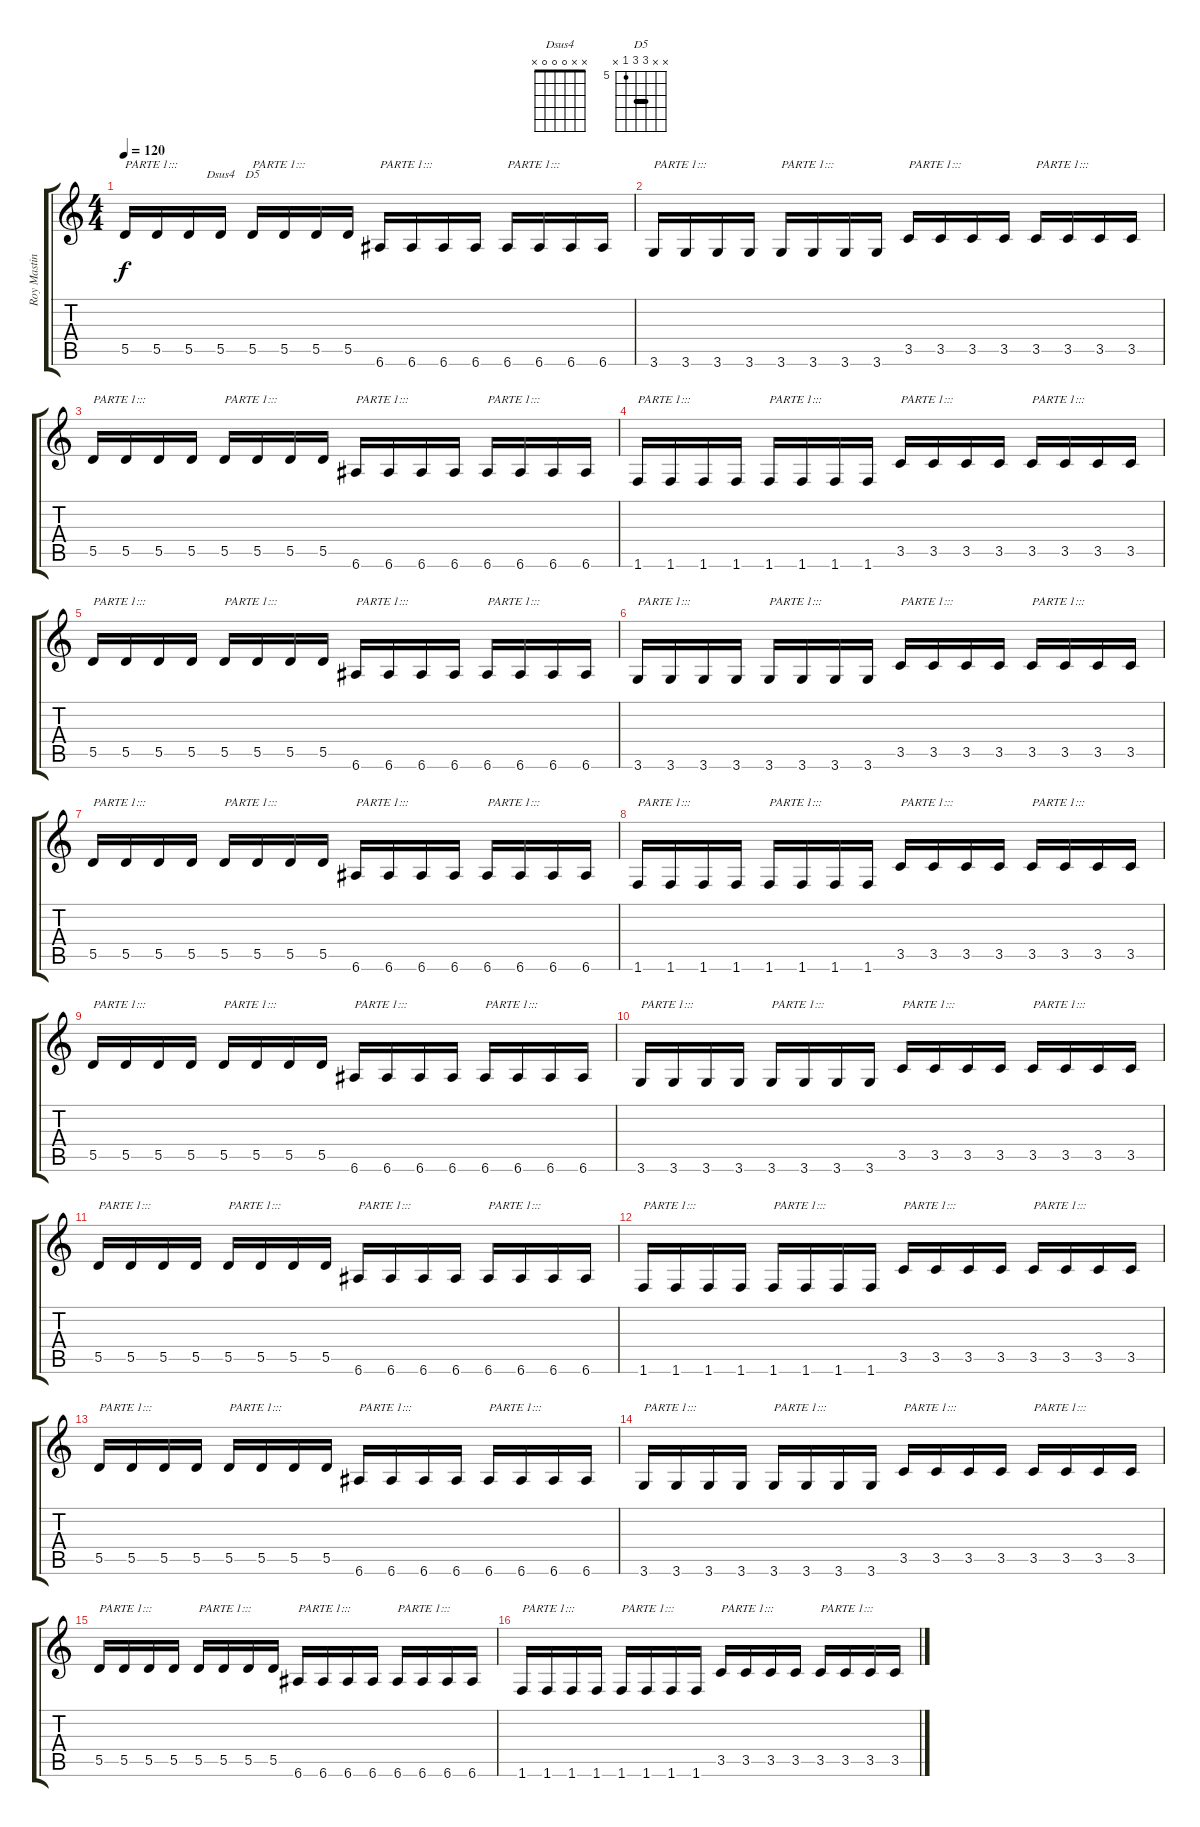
\track ("Roy Mastin" "Roy Mastin") {instrument electricguitarjazz}
\staff {score tabs}
\tuning (E4 B3 G3 D3 A2 E2) {hide}
\chord ("Dsus4" x x 0 0 0 x)
\chord ("D5" x x 7 7 5 x) {firstfret 5 barre 7}
\ts (4 4)
\tempo 120
\clef g2
\ks c
5.5.16{txt "PARTE 1:::" dy f} 5.5.16 5.5.16 5.5.16{ch "Dsus4"} 5.5.16{ch "D5" txt "PARTE 1:::"} 5.5.16 5.5.16 5.5.16 6.6.16{txt "PARTE 1:::"} 6.6.16 6.6.16 6.6.16 6.6.16{txt "PARTE 1:::"} 6.6.16 6.6.16 6.6.16 |
3.6.16{txt "PARTE 1:::"} 3.6.16 3.6.16 3.6.16 3.6.16{txt "PARTE 1:::"} 3.6.16 3.6.16 3.6.16 3.5.16{txt "PARTE 1:::"} 3.5.16 3.5.16 3.5.16 3.5.16{txt "PARTE 1:::"} 3.5.16 3.5.16 3.5.16 |
5.5.16{txt "PARTE 1:::"} 5.5.16 5.5.16 5.5.16 5.5.16{txt "PARTE 1:::"} 5.5.16 5.5.16 5.5.16 6.6.16{txt "PARTE 1:::"} 6.6.16 6.6.16 6.6.16 6.6.16{txt "PARTE 1:::"} 6.6.16 6.6.16 6.6.16 |
1.6.16{txt "PARTE 1:::"} 1.6.16 1.6.16 1.6.16 1.6.16{txt "PARTE 1:::"} 1.6.16 1.6.16 1.6.16 3.5.16{txt "PARTE 1:::"} 3.5.16 3.5.16 3.5.16 3.5.16{txt "PARTE 1:::"} 3.5.16 3.5.16 3.5.16 |
5.5.16{txt "PARTE 1:::"} 5.5.16 5.5.16 5.5.16 5.5.16{txt "PARTE 1:::"} 5.5.16 5.5.16 5.5.16 6.6.16{txt "PARTE 1:::"} 6.6.16 6.6.16 6.6.16 6.6.16{txt "PARTE 1:::"} 6.6.16 6.6.16 6.6.16 |
3.6.16{txt "PARTE 1:::"} 3.6.16 3.6.16 3.6.16 3.6.16{txt "PARTE 1:::"} 3.6.16 3.6.16 3.6.16 3.5.16{txt "PARTE 1:::"} 3.5.16 3.5.16 3.5.16 3.5.16{txt "PARTE 1:::"} 3.5.16 3.5.16 3.5.16 |
5.5.16{txt "PARTE 1:::"} 5.5.16 5.5.16 5.5.16 5.5.16{txt "PARTE 1:::"} 5.5.16 5.5.16 5.5.16 6.6.16{txt "PARTE 1:::"} 6.6.16 6.6.16 6.6.16 6.6.16{txt "PARTE 1:::"} 6.6.16 6.6.16 6.6.16 |
1.6.16{txt "PARTE 1:::"} 1.6.16 1.6.16 1.6.16 1.6.16{txt "PARTE 1:::"} 1.6.16 1.6.16 1.6.16 3.5.16{txt "PARTE 1:::"} 3.5.16 3.5.16 3.5.16 3.5.16{txt "PARTE 1:::"} 3.5.16 3.5.16 3.5.16 |
5.5.16{txt "PARTE 1:::"} 5.5.16 5.5.16 5.5.16 5.5.16{txt "PARTE 1:::"} 5.5.16 5.5.16 5.5.16 6.6.16{txt "PARTE 1:::"} 6.6.16 6.6.16 6.6.16 6.6.16{txt "PARTE 1:::"} 6.6.16 6.6.16 6.6.16 |
3.6.16{txt "PARTE 1:::"} 3.6.16 3.6.16 3.6.16 3.6.16{txt "PARTE 1:::"} 3.6.16 3.6.16 3.6.16 3.5.16{txt "PARTE 1:::"} 3.5.16 3.5.16 3.5.16 3.5.16{txt "PARTE 1:::"} 3.5.16 3.5.16 3.5.16 |
5.5.16{txt "PARTE 1:::"} 5.5.16 5.5.16 5.5.16 5.5.16{txt "PARTE 1:::"} 5.5.16 5.5.16 5.5.16 6.6.16{txt "PARTE 1:::"} 6.6.16 6.6.16 6.6.16 6.6.16{txt "PARTE 1:::"} 6.6.16 6.6.16 6.6.16 |
1.6.16{txt "PARTE 1:::"} 1.6.16 1.6.16 1.6.16 1.6.16{txt "PARTE 1:::"} 1.6.16 1.6.16 1.6.16 3.5.16{txt "PARTE 1:::"} 3.5.16 3.5.16 3.5.16 3.5.16{txt "PARTE 1:::"} 3.5.16 3.5.16 3.5.16 |
5.5.16{txt "PARTE 1:::"} 5.5.16 5.5.16 5.5.16 5.5.16{txt "PARTE 1:::"} 5.5.16 5.5.16 5.5.16 6.6.16{txt "PARTE 1:::"} 6.6.16 6.6.16 6.6.16 6.6.16{txt "PARTE 1:::"} 6.6.16 6.6.16 6.6.16 |
3.6.16{txt "PARTE 1:::"} 3.6.16 3.6.16 3.6.16 3.6.16{txt "PARTE 1:::"} 3.6.16 3.6.16 3.6.16 3.5.16{txt "PARTE 1:::"} 3.5.16 3.5.16 3.5.16 3.5.16{txt "PARTE 1:::"} 3.5.16 3.5.16 3.5.16 |
5.5.16{txt "PARTE 1:::"} 5.5.16 5.5.16 5.5.16 5.5.16{txt "PARTE 1:::"} 5.5.16 5.5.16 5.5.16 6.6.16{txt "PARTE 1:::"} 6.6.16 6.6.16 6.6.16 6.6.16{txt "PARTE 1:::"} 6.6.16 6.6.16 6.6.16 |
1.6.16{txt "PARTE 1:::"} 1.6.16 1.6.16 1.6.16 1.6.16{txt "PARTE 1:::"} 1.6.16 1.6.16 1.6.16 3.5.16{txt "PARTE 1:::"} 3.5.16 3.5.16 3.5.16 3.5.16{txt "PARTE 1:::"} 3.5.16 3.5.16 3.5.16
